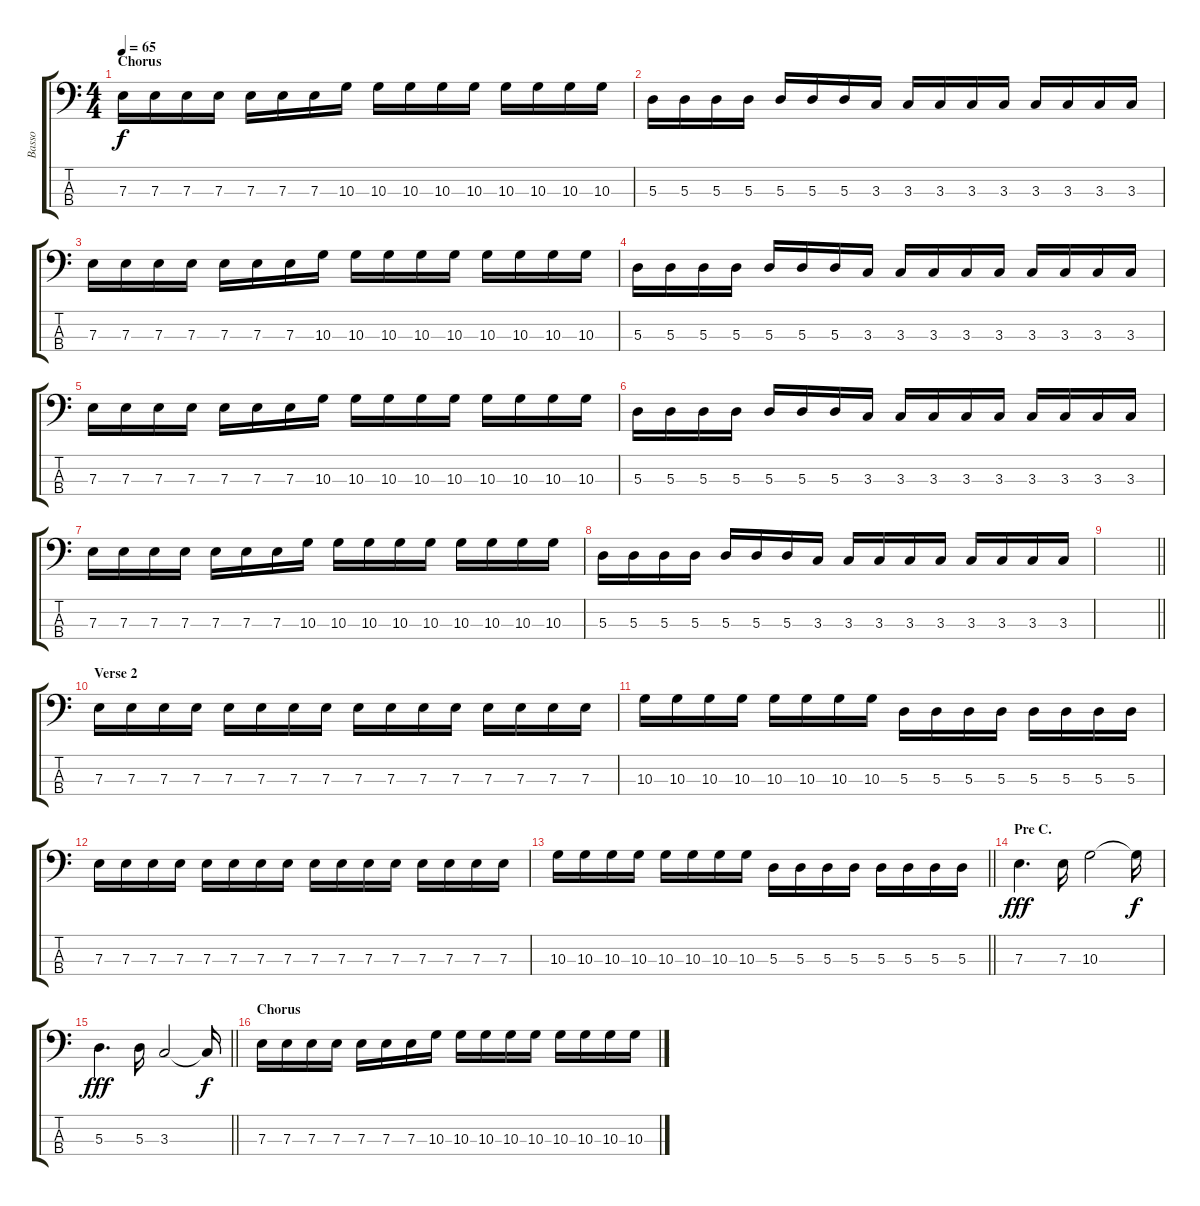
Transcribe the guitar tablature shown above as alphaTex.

\track ("Basso" "Basso") {instrument electricbassfinger}
\staff {score tabs}
\tuning (G2 D2 A1 E1) {hide}
\ts (4 4)
\section ("" "Chorus")
\tempo 65
\clef f4
\ks c
7.3.16{dy f} 7.3.16 7.3.16 7.3.16 7.3.16 7.3.16 7.3.16 10.3.16 10.3.16 10.3.16 10.3.16 10.3.16 10.3.16 10.3.16 10.3.16 10.3.16 |
5.3.16 5.3.16 5.3.16 5.3.16 5.3.16 5.3.16 5.3.16 3.3.16 3.3.16 3.3.16 3.3.16 3.3.16 3.3.16 3.3.16 3.3.16 3.3.16 |
7.3.16 7.3.16 7.3.16 7.3.16 7.3.16 7.3.16 7.3.16 10.3.16 10.3.16 10.3.16 10.3.16 10.3.16 10.3.16 10.3.16 10.3.16 10.3.16 |
5.3.16 5.3.16 5.3.16 5.3.16 5.3.16 5.3.16 5.3.16 3.3.16 3.3.16 3.3.16 3.3.16 3.3.16 3.3.16 3.3.16 3.3.16 3.3.16 |
7.3.16 7.3.16 7.3.16 7.3.16 7.3.16 7.3.16 7.3.16 10.3.16 10.3.16 10.3.16 10.3.16 10.3.16 10.3.16 10.3.16 10.3.16 10.3.16 |
5.3.16 5.3.16 5.3.16 5.3.16 5.3.16 5.3.16 5.3.16 3.3.16 3.3.16 3.3.16 3.3.16 3.3.16 3.3.16 3.3.16 3.3.16 3.3.16 |
7.3.16 7.3.16 7.3.16 7.3.16 7.3.16 7.3.16 7.3.16 10.3.16 10.3.16 10.3.16 10.3.16 10.3.16 10.3.16 10.3.16 10.3.16 10.3.16 |
5.3.16 5.3.16 5.3.16 5.3.16 5.3.16 5.3.16 5.3.16 3.3.16 3.3.16 3.3.16 3.3.16 3.3.16 3.3.16 3.3.16 3.3.16 3.3.16 |
\barLineRight lightlight
|
\section ("" "Verse 2")
7.3.16 7.3.16 7.3.16 7.3.16 7.3.16 7.3.16 7.3.16 7.3.16 7.3.16 7.3.16 7.3.16 7.3.16 7.3.16 7.3.16 7.3.16 7.3.16 |
10.3.16 10.3.16 10.3.16 10.3.16 10.3.16 10.3.16 10.3.16 10.3.16 5.3.16 5.3.16 5.3.16 5.3.16 5.3.16 5.3.16 5.3.16 5.3.16 |
7.3.16 7.3.16 7.3.16 7.3.16 7.3.16 7.3.16 7.3.16 7.3.16 7.3.16 7.3.16 7.3.16 7.3.16 7.3.16 7.3.16 7.3.16 7.3.16 |
\barLineRight lightlight
10.3.16 10.3.16 10.3.16 10.3.16 10.3.16 10.3.16 10.3.16 10.3.16 5.3.16 5.3.16 5.3.16 5.3.16 5.3.16 5.3.16 5.3.16 5.3.16 |
\section ("" "Pre C.")
7.3.4{d dy fff} 7.3.16 10.3.2 10.3{t}.16{dy f} |
\barLineRight lightlight
5.3.4{d dy fff} 5.3.16 3.3.2 3.3{t}.16{dy f} |
\section ("" "Chorus")
7.3.16 7.3.16 7.3.16 7.3.16 7.3.16 7.3.16 7.3.16 10.3.16 10.3.16 10.3.16 10.3.16 10.3.16 10.3.16 10.3.16 10.3.16 10.3.16
